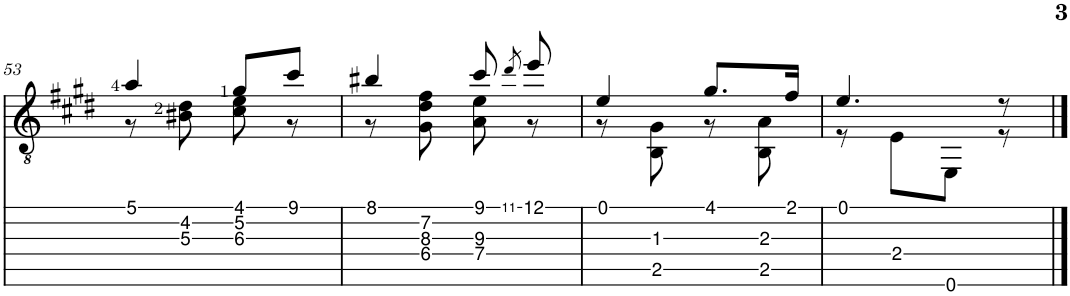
**kern	**kern
*part1	*part1
*staff2	*staff1
*I"Classical Guitar	*
*I'Guit.	*
!!LO:PB:g=z
*	*clefGv2
*k[f#c#g#d#]	*k[f#c#g#d#]
*E:	*E:
*M2/4	*M2/4
=53	=53
*^	*^
4a	8r	4a/	8r
.	8B#X 8d#	.	8B#X\ 8d#\
8g#L	8c# 8e	8g#/L	8c#\ 8e\
8cc#J	8r	8cc#/J	8r
=54	=54	=54	=54
4b#X	8r	4b#X/	8r
.	8G# 8d# 8f#	.	8G#\ 8d#\ 8f#\
8cc#L	8A 8e	8cc#/	8A\ 8e\
qdd#	.	8qdd#/	.
8eeJ	8r	8ee/	8r
=55	=55	=55	=55
4e	8r	4e/	8r
.	8BB 8G#	.	8BB\ 8G#\
8.g#L	8r	8.g#/L	8r
.	8BB 8A	.	8BB\ 8A\
16f#Jk	.	16f#/Jk	.
=56	=56	=56	=56
4.e	8r	4.e/	8r
.	8E	.	8E\L
.	8EE	.	8EE\J
8r	8r	8r	8r
*v	*v	*	*
*	*v	*v
==	==
*-	*-
